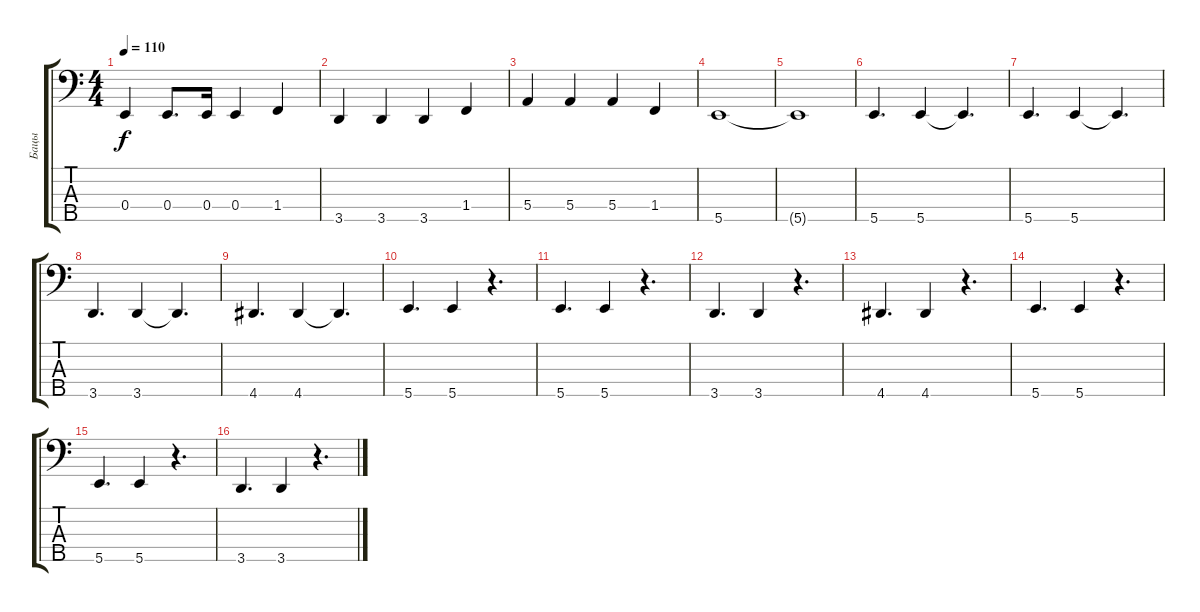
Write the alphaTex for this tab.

\track ("Бацы" "Бацы") {instrument electricbasspick}
\staff {score tabs}
\tuning (G2 D2 A1 E1 B0) {hide}
\ts (4 4)
\tempo 110
\clef f4
\ks c
0.4.4{dy f} 0.4.8{d} 0.4.16 0.4.4 1.4.4 |
3.5.4 3.5.4 3.5.4 1.4.4 |
5.4.4 5.4.4 5.4.4 1.4.4 |
5.5.1 |
5.5{t}.1 |
5.5.4{d} 5.5.4 5.5{t}.4{d} |
5.5.4{d} 5.5.4 5.5{t}.4{d} |
3.5.4{d} 3.5.4 3.5{t}.4{d} |
4.5.4{d} 4.5.4 4.5{t}.4{d} |
5.5.4{d} 5.5.4 r.4{d} |
5.5.4{d} 5.5.4 r.4{d} |
3.5.4{d} 3.5.4 r.4{d} |
4.5.4{d} 4.5.4 r.4{d} |
5.5.4{d} 5.5.4 r.4{d} |
5.5.4{d} 5.5.4 r.4{d} |
3.5.4{d} 3.5.4 r.4{d}
